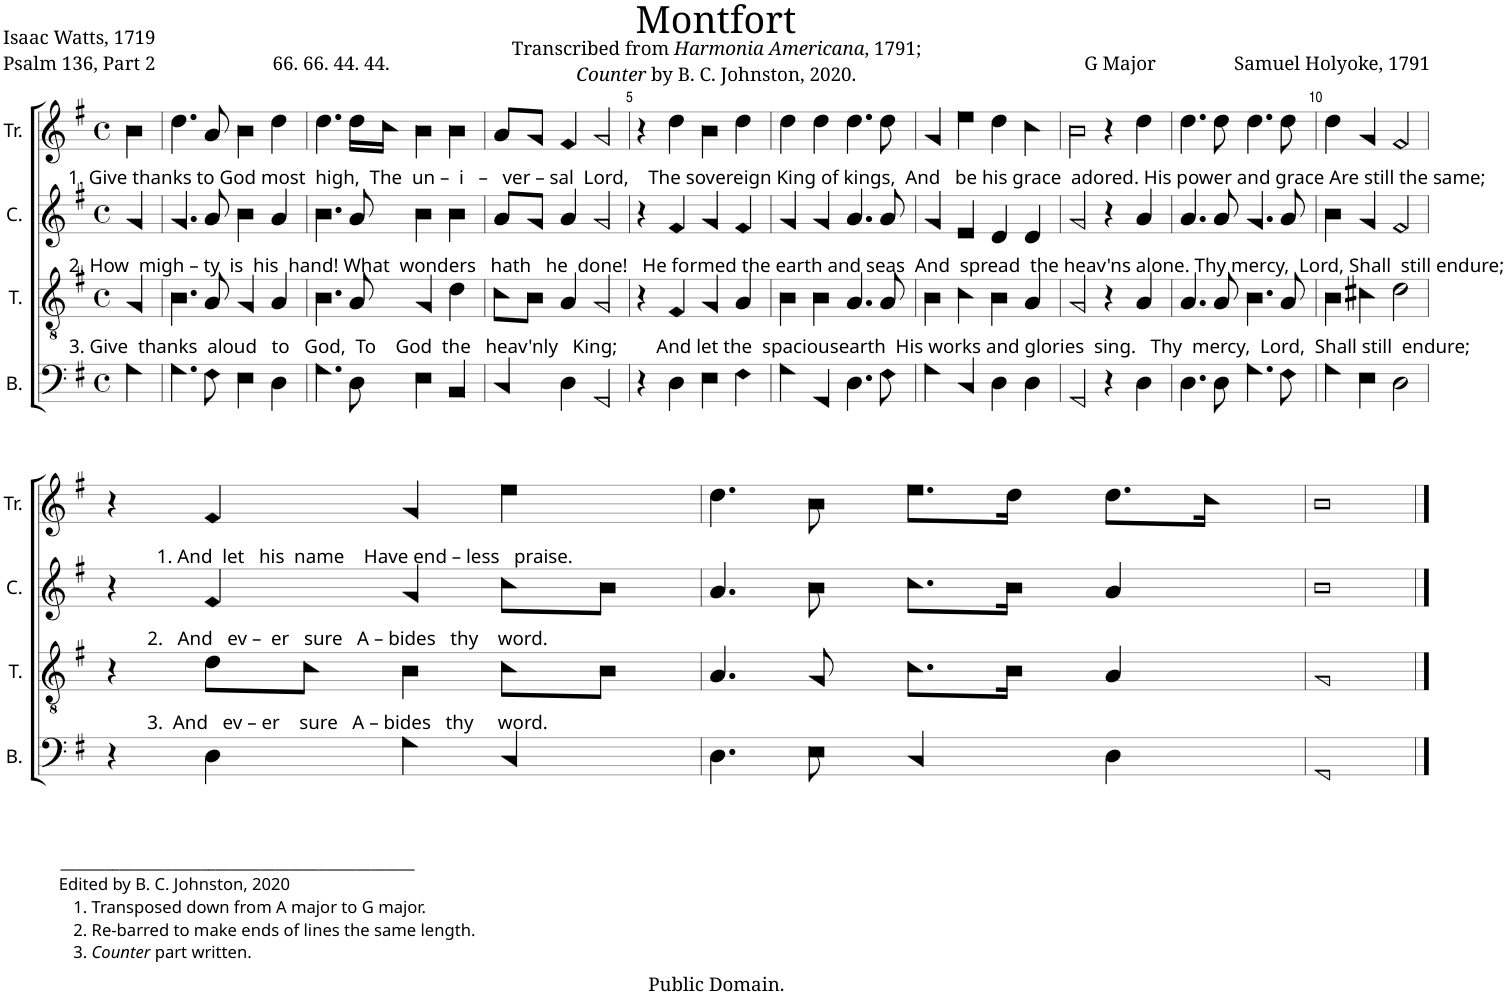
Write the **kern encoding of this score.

**kern	**kern	**kern	**kern
*part4	*part3	*part2	*part1
*staff4	*staff3	*staff2	*staff1
*I"B.	*I"T.	*I"C.	*I"Tr.
*I'B.	*I'T.	*I'C.	*I'Tr.
*clefF4	*clefGv2	*clefG2	*clefG2
*k[f#]	*k[f#]	*k[f#]	*k[f#]
*M4/4	*M4/4	*M4/4	*M4/4
*met(c)	*met(c)	*met(c)	*met(c)
=1	=1	=1	=1
!	!	!	!LO:TX:b:t=1. Give thanks to God most  high,  The  un –  i   –   ver – sal  Lord,    The sovereign King of kings,  And   be his grace  adored. His power and grace Are still the same;
!	!	!LO:TX:b:t=2. How  migh – ty  is  his  hand! What  wonders   hath   he  done!   He formed the earth and seas  And  spread  the heav'ns alone. Thy mercy,  Lord, Shall  still endure;	!
!	!LO:TX:b:t=3. Give  thanks  aloud   to   God,  To    God  the   heav'nly   King;        And let the  spaciousearth  His works and glories  sing.   Thy  mercy,  Lord,  Shall still  endure;	!	!
4G!\	4G!/	4g!/	4b!\
=2	=2	=2	=2
4.G!\	4.B!\	4.g!/	4.dd!\
8F#!\	8A!/	8a!/	8a!/
4E!\	4G!/	4b!\	4b!\
4D!\	4A!/	4a!/	4dd!\
=3	=3	=3	=3
4.G!\	4.B!\	4.b!\	4.dd!\
8D!\	8A!/	8a!/	16dd!\LL
.	.	.	16cc!\JJ
4E!\	4G!/	4b!\	4b!\
4BB!/	4d!\	4b!\	4b!\
=4	=4	=4	=4
4C!/	8c!\L	8a!/L	8a!/L
.	8B!\J	8g!/J	8g!/J
4D!\	4A!/	4a!/	4f#!/
2GG!/	2G!/	2g!/	2g!/
=5	=5	=5	=5
4r	4r	4r	4r
4D!\	4F#!/	4f#!/	4dd!\
4E!\	4G!/	4g!/	4b!\
4F#!\	4A!/	4f#!/	4dd!\
=6	=6	=6	=6
4G!\	4B!\	4g!/	4dd!\
4GG!/	4B!\	4g!/	4dd!\
4.D!\	4.A!/	4.a!/	4.dd!\
8F#!\	8A!/	8a!/	8dd!\
=7	=7	=7	=7
4G!\	4B!\	4g!/	4g!/
4C!/	4c!\	4e!/	4ee!\
4D!\	4B!\	4d!/	4dd!\
4D!\	4A!/	4d!/	4cc!\
=8	=8	=8	=8
2GG!/	2G!/	2g!/	2b!\
4r	4r	4r	4r
4D!\	4A!/	4a!/	4dd!\
=9	=9	=9	=9
4.D!\	4.A!/	4.a!/	4.dd!\
8D!\	8A!/	8a!/	8dd!\
4.G!\	4.B!\	4.g!/	4.dd!\
8F#!\	8A!/	8a!/	8dd!\
=10	=10	=10	=10
4G!\	4B!\	4b!\	4dd!\
4E!\	4c#X!\	4g!/	4g!/
2D!\	2d!\	2f#!/	2f#!/
!!LO:LB:g=z
=11	=11	=11	=11
4r	4r	4r	4r
!	!	!	!LO:TX:b:t=1. And  let   his  name    Have end – less   praise.
!	!	!LO:TX:b:t=2.   And   ev –  er   sure   A – bides   thy    word.	!
!	!LO:TX:b:t=3.  And   ev – er    sure   A – bides   thy     word.	!	!
!LO:TX:b:t=________________________________________________	!	!	!
!LO:TX:b:t=Edited by B. C. Johnston, 2020	!	!	!
!LO:TX:b:t=1. Transposed down from A major to G major.	!	!	!
!LO:TX:b:t=2. Re-barred to make ends of lines the same length.	!	!	!
!LO:TX:b:t=3.	!	!	!
!LO:TX:b:i:t=Counter	!	!	!
!LO:TX:b:t=part written.	!	!	!
4D!\	8d!\L	4f#!/	4f#!/
.	8c!\J	.	.
4G!\	4B!\	4g!/	4g!/
4C!/	8c!\L	8cc!\L	4ee!\
.	8B!\J	8b!\J	.
=12	=12	=12	=12
4.D!\	4.A!/	4.a!/	4.dd!\
8E!\	8G!/	8b!\	8b!\
4C!/	8.c!\L	8.cc!\L	8.ee!\L
.	16B!\Jk	16b!\Jk	16dd!\Jk
4D!\	4A!/	4a!/	8.dd!\L
.	.	.	16cc!\Jk
=13	=13	=13	=13
1GG!	1G!	1b!	1b!
==	==	==	==
*-	*-	*-	*-
